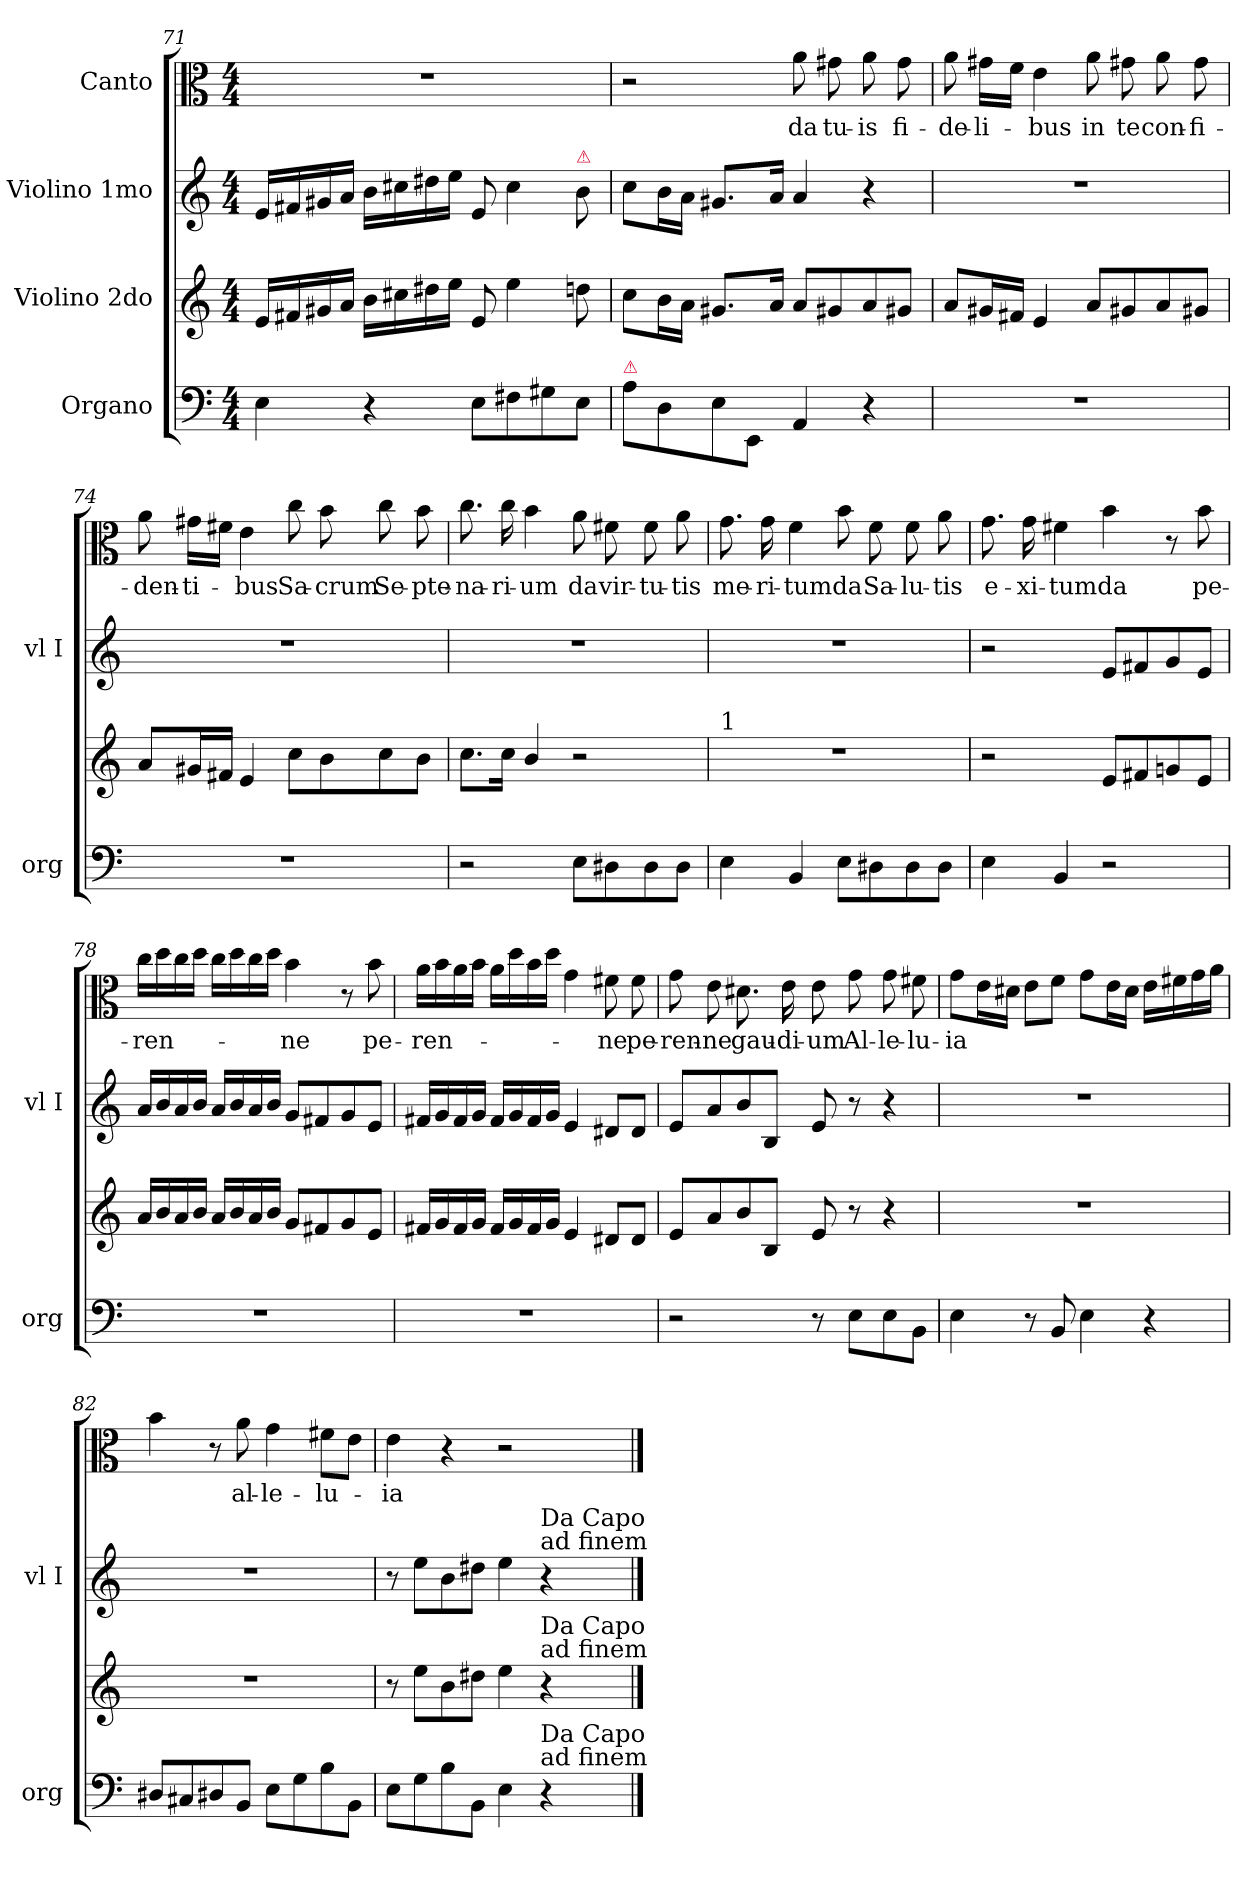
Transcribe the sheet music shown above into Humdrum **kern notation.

**kern	**kern	**dynam	**kern	**kern	**text
*part4	*part3	*part3	*part2	*part1	*part1
*staff4	*staff3	*staff3	*staff2	*staff1	*staff1
*I"Organo	*I"Violino 2do	*	*I"Violino 1mo	*I"Canto	*
*I'org	*	*	*I'vl I	*	*
*clefF4	*clefG2	*	*clefG2	*clefC3	*
*k[]	*k[]	*	*k[]	*k[]	*
*C:	*C:	*	*C:	*C:	*
*M4/4	*M4/4	*	*M4/4	*M4/4	*
=71	=71	=71	=71	=71	=71
4E\	16e/LL	.	16e/LL	1r	.
.	16f#X/	.	16f#X/	.	.
.	16g#X/	.	16g#X/	.	.
.	16a/JJ	.	16a/JJ	.	.
4r	16b\LL	.	16b\LL	.	.
.	16cc#X\	.	16cc#X\	.	.
.	16dd#X\	.	16dd#X\	.	.
.	16ee\JJ	.	16ee\JJ	.	.
8E\L	8e/	.	8e/	.	.
8F#X\	4ee\	.	4cc#\	.	.
8G#X\	.	.	.	.	.
!	!	!	!LO:TX:a:color=crimson:t=⚠	!	!
8E\J	8ddn\	.	8b\	.	.
=72	=72	=72	=72	=72	=72
!LO:TX:a:color=crimson:t=⚠	!	!	!	!	!
8A\L	8cc\L	.	8cc\L	2r	.
8D\	16b\L	.	16b\L	.	.
.	16a\JJ	.	16a\JJ	.	.
8E\	8.g#X/L	.	8.g#X/L	.	.
8EE/J	.	.	.	.	.
.	16a/Jk	.	16a/Jk	.	.
!	!	!LO:DY:a	!	!	!
4AA/	8a/L	piano	4a/	8a\	da
.	8g#X/	.	.	8g#X\	tu-
4r	8a/	.	4r	8a\	-is
.	8g#X/J	.	.	8g#\	fi-
=73	=73	=73	=73	=73	=73
1r	8a/L	.	1r	8a\	-de-
.	16g#X/L	.	.	16g#X\LL	-li-
.	16f#X/JJ	.	.	16f\JJ	.
.	4e/	.	.	4e\	-bus
.	8a/L	.	.	8a\	in
.	8g#X/	.	.	8g#X\	te
.	8a/	.	.	8a\	con-
.	8g#X/J	.	.	8g#\	-fi-
=74	=74	=74	=74	=74	=74
1r	8a/L	.	1r	8a\	-den-
.	16g#X/L	.	.	16g#X\LL	-ti-
.	16f#X/JJ	.	.	16f#X\JJ	.
.	4e/	.	.	4e\	-bus
.	8cc\L	.	.	8cc\	Sa-
.	8b\	.	.	8b\	-crum
.	8cc\	.	.	8cc\	Se-
.	8b\J	.	.	8b\	-pte-
=75	=75	=75	=75	=75	=75
2r	8.cc\L	.	1r	8.cc\	-na-
.	16cc\Jk	.	.	16cc\	-ri-
.	4b/	.	.	4b\	-um
8E\L	2r	.	.	8a\	da
8D#X\	.	.	.	8f#X\	vir-
8D#\	.	.	.	8f#\	-tu-
8D#\J	.	.	.	8a\	-tis
=76	=76	=76	=76	=76	=76
!	!LO:TX:a:t=1	!	!	!	!
4E\	1r	.	1r	8.g\	me-
.	.	.	.	16g\	-ri-
4BB/	.	.	.	4f\	-tum
8E\L	.	.	.	8b\	da
8D#X\	.	.	.	8f\	Sa-
8D#\	.	.	.	8f\	-lu-
8D#\J	.	.	.	8a\	-tis
=77	=77	=77	=77	=77	=77
4E\	2r	.	2r	8.g\	e-
.	.	.	.	16g\	-xi-
4BB/	.	.	.	4f#X\	-tum
2r	8e/L	.	8e/L	4b\	da
.	8f#X/	.	8f#X/	.	.
.	8gn/	.	8g/	8r	.
.	8e/J	.	8e/J	8b\	pe-
=78	=78	=78	=78	=78	=78
1r	16a/LL	.	16a/LL	16cc\LL	-ren-
.	16b/	.	16b/	16dd\	.
.	16a/	.	16a/	16cc\	.
.	16b/JJ	.	16b/JJ	16dd\JJ	.
.	16a/LL	.	16a/LL	16cc\LL	.
.	16b/	.	16b/	16dd\	.
.	16a/	.	16a/	16cc\	.
.	16b/JJ	.	16b/JJ	16dd\JJ	.
.	8g/L	.	8g/L	4b\	-ne
.	8f#X/	.	8f#X/	.	.
.	8g/	.	8g/	8r	.
.	8e/J	.	8e/J	8b\	pe-
=79	=79	=79	=79	=79	=79
1r	16f#X/LL	.	16f#X/LL	16a\LL	-ren-
.	16g/	.	16g/	16b\	.
.	16f#/	.	16f#/	16a\	.
.	16g/JJ	.	16g/JJ	16b\JJ	.
.	16f#/LL	.	16f#/LL	16a\LL	.
.	16g/	.	16g/	16dd\	.
.	16f#/	.	16f#/	16b\	.
.	16g/JJ	.	16g/JJ	16dd\JJ	.
.	4e/	.	4e/	4g\	.
.	8d#X/L	.	8d#X/L	8f#X\	-ne
.	8d#/J	.	8d#/J	8f#\	pe-
=80	=80	=80	=80	=80	=80
2r	8e/L	.	8e/L	8g\	-ren-
.	8a/	.	8a/	8e\	-ne
.	8b/	.	8b/	8.d#X\	gau-
.	8B/J	.	8B/J	.	.
.	.	.	.	16e\	-di-
8r	8e/	.	8e/	8e\	-um
8E\L	8r	.	8r	8g\	Al-
8E\	4r	.	4r	8g\	-le-
8BB\J	.	.	.	8f#X\	-lu-
=81	=81	=81	=81	=81	=81
4E\	1r	.	1r	8g\L	-ia
.	.	.	.	16e\L	.
.	.	.	.	16d#X\JJ	.
8r	.	.	.	8e\L	.
8BB/	.	.	.	8f\J	.
4E\	.	.	.	8g\L	.
.	.	.	.	16e\L	.
.	.	.	.	16d#\JJ	.
4r	.	.	.	16e\LL	.
.	.	.	.	16f#X\	.
.	.	.	.	16g\	.
.	.	.	.	16a\JJ	.
=82	=82	=82	=82	=82	=82
8D#X/L	1r	.	1r	4b\	.
8C#X/	.	.	.	.	.
8D#X/	.	.	.	8r	.
8BB/J	.	.	.	8a\	al-
8E\L	.	.	.	4g\	-le-
8G\	.	.	.	.	.
8B\	.	.	.	8f#X\L	lu-
8BB/J	.	.	.	8e\J	.
=83	=83	=83	=83	=83	=83
8E\L	8r	.	8r	4e\	-ia
8G\	8ee\L	.	8ee\L	.	.
8B\	8b\	.	8b\	4r	.
8BB/J	8dd#X\J	.	8dd#X\J	.	.
4E\	4ee\	.	4ee\	2r	.
!	!	!	!LO:TX:a:t=Da Capo\nad finem	!	!
!	!LO:TX:a:t=Da Capo\nad finem	!	!	!	!
!LO:TX:a:t=Da Capo\nad finem	!	!	!	!	!
4r	4r	.	4r	.	.
==	==	==	==	==	==
*-	*-	*-	*-	*-	*-
